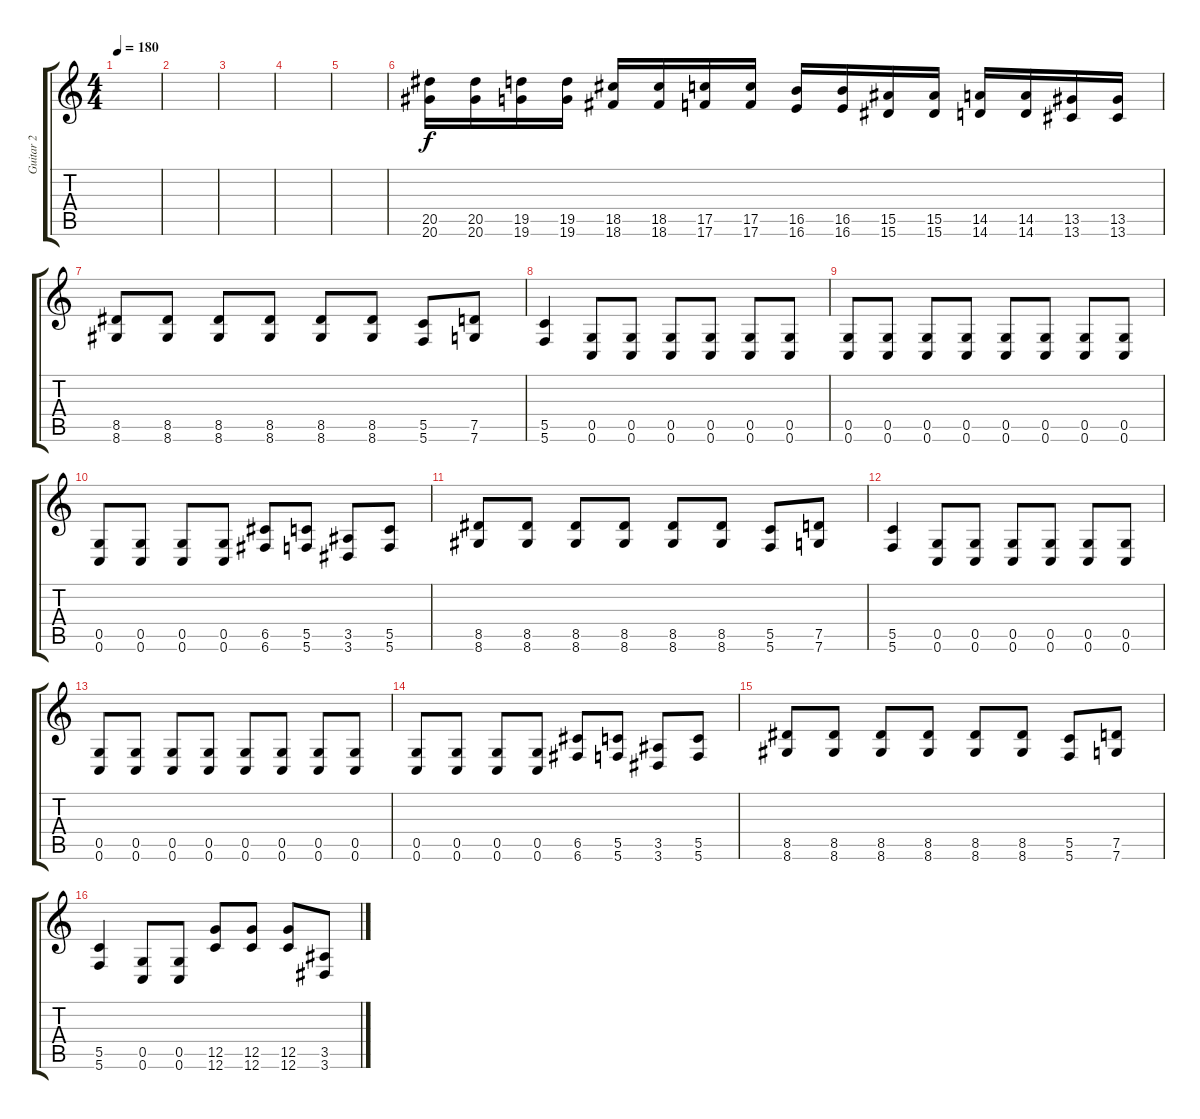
\track ("Guitar 2" "Guitar 2") {instrument distortionguitar}
\staff {score tabs}
\tuning (D4 A3 F3 C3 G2 C2) {hide}
\ts (4 4)
\tempo 180
\clef g2
\ks c
|
|
|
|
|
(20.5 20.6).16{volume 16 instrument guitarfretnoise} (20.5 20.6).16 (19.5 19.6).16 (19.5 19.6).16 (18.5 18.6).16 (18.5 18.6).16 (17.5 17.6).16 (17.5 17.6).16 (16.5 16.6).16 (16.5 16.6).16 (15.5 15.6).16 (15.5 15.6).16 (14.5 14.6).16 (14.5 14.6).16 (13.5 13.6).16 (13.5 13.6).16 |
(8.5 8.6).8{volume 13 instrument distortionguitar} (8.5 8.6).8 (8.5 8.6).8 (8.5 8.6).8 (8.5 8.6).8 (8.5 8.6).8 (5.5 5.6).8 (7.5 7.6).8 |
(5.5 5.6).4 (0.5 0.6).8 (0.5 0.6).8 (0.5 0.6).8 (0.5 0.6).8 (0.5 0.6).8 (0.5 0.6).8 |
(0.5 0.6).8 (0.5 0.6).8 (0.5 0.6).8 (0.5 0.6).8 (0.5 0.6).8 (0.5 0.6).8 (0.5 0.6).8 (0.5 0.6).8 |
(0.5 0.6).8 (0.5 0.6).8 (0.5 0.6).8 (0.5 0.6).8 (6.5 6.6).8 (5.5 5.6).8 (3.5 3.6).8 (5.5 5.6).8 |
(8.5 8.6).8 (8.5 8.6).8 (8.5 8.6).8 (8.5 8.6).8 (8.5 8.6).8 (8.5 8.6).8 (5.5 5.6).8 (7.5 7.6).8 |
(5.5 5.6).4 (0.5 0.6).8 (0.5 0.6).8 (0.5 0.6).8 (0.5 0.6).8 (0.5 0.6).8 (0.5 0.6).8 |
(0.5 0.6).8 (0.5 0.6).8 (0.5 0.6).8 (0.5 0.6).8 (0.5 0.6).8 (0.5 0.6).8 (0.5 0.6).8 (0.5 0.6).8 |
(0.5 0.6).8 (0.5 0.6).8 (0.5 0.6).8 (0.5 0.6).8 (6.5 6.6).8 (5.5 5.6).8 (3.5 3.6).8 (5.5 5.6).8 |
(8.5 8.6).8 (8.5 8.6).8 (8.5 8.6).8 (8.5 8.6).8 (8.5 8.6).8 (8.5 8.6).8 (5.5 5.6).8 (7.5 7.6).8 |
(5.5 5.6).4 (0.5 0.6).8 (0.5 0.6).8 (12.5 12.6).8 (12.5 12.6).8 (12.5 12.6).8 (3.5 3.6).8
